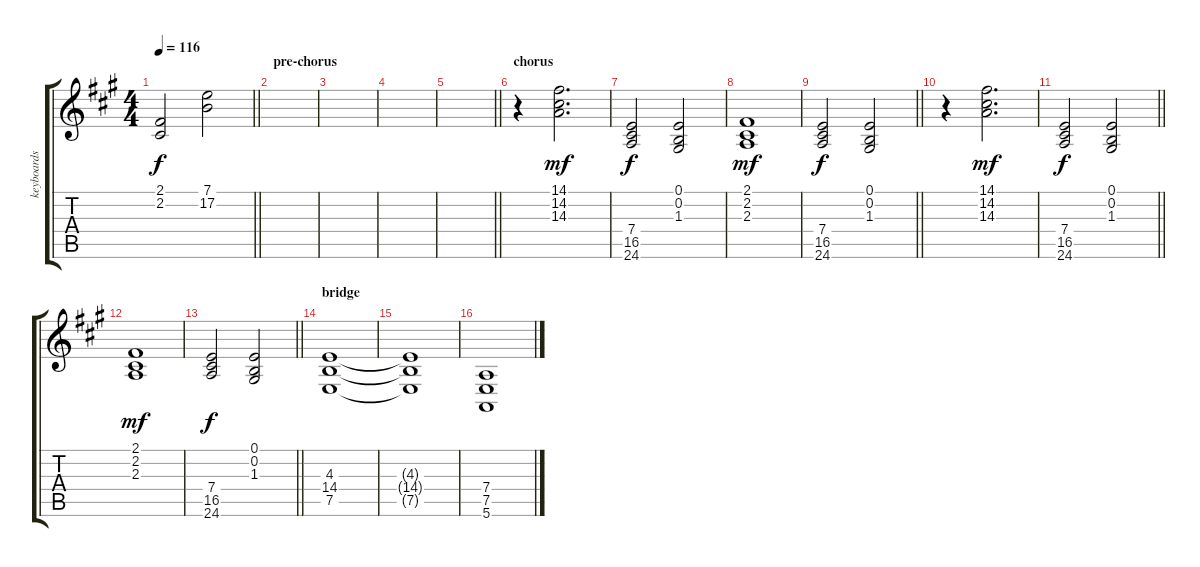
\track ("keyboards" "keyboards") {instrument drawbarorgan}
\staff {score tabs}
\tuning (E4 B3 G3 D3 A2 E2) {hide}
\ts (4 4)
\tempo 116
\clef g2
\barLineRight lightlight
\ks a
(2.1{t} 2.2{t}).2{dy f} (7.1 17.2).2 |
\section ("" "pre-chorus")
|
|
|
\barLineRight lightlight
|
\section ("" "chorus")
r.4 (14.1 14.2 14.3).2{d dy mf} |
(7.4 16.5 24.6).2{dy f} (0.1 0.2 1.3).2 |
(2.1 2.2 2.3).1{dy mf} |
\barLineRight lightlight
(7.4 16.5 24.6).2{dy f} (0.1 0.2 1.3).2 |
r.4 (14.1 14.2 14.3).2{d dy mf} |
\barLineRight lightlight
(7.4 16.5 24.6).2{dy f} (0.1 0.2 1.3).2 |
(2.1 2.2 2.3).1{dy mf} |
\barLineRight lightlight
(7.4 16.5 24.6).2{dy f} (0.1 0.2 1.3).2 |
\section ("" "bridge")
(4.3 14.4 7.5).1 |
(4.3{t} 14.4{t} 7.5{t}).1 |
(7.4 7.5 5.6).1
